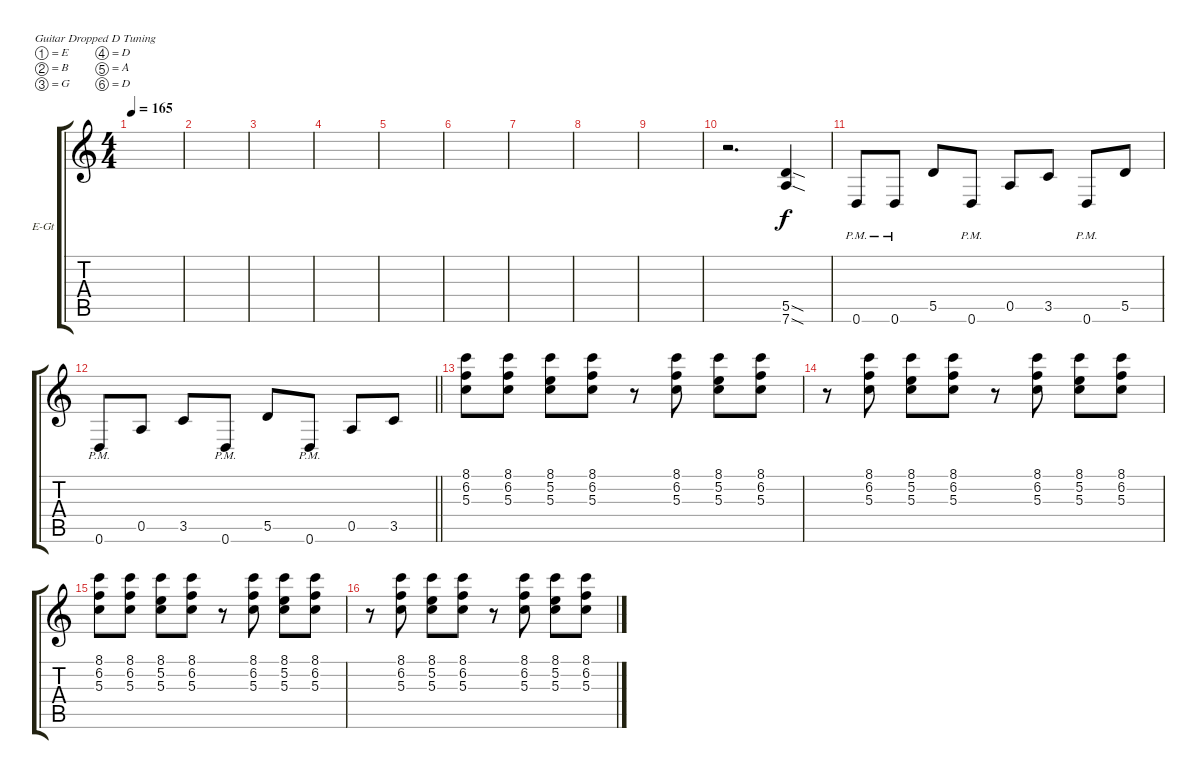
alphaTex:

\defaultSystemsLayout 4
\bracketExtendMode groupsimilarinstruments
\firstSystemTrackNameOrientation horizontal
\otherSystemsTrackNameOrientation horizontal
\track ("Electric Guitar" "E-Gt") {instrument overdrivenguitar}
\staff {score tabs}
\tuning (E4 B3 G3 D3 A2 D2)
\ts (4 4)
\tempo 165
\clef g2
\ks c
|
|
|
|
|
|
|
|
|
r.2{d} (7.6{sod} 5.5{sod}).4 |
0.6{pm}.8 0.6{pm}.8 5.5.8 0.6{pm}.8 0.5.8 3.5.8 0.6{pm}.8 5.5.8 |
\barLineRight lightlight
0.6{pm}.8 0.5.8 3.5.8 0.6{pm}.8 5.5.8 0.6{pm}.8 0.5.8 3.5.8 |
(5.3 6.2 8.1).8 (5.3 6.2 8.1).8 (5.3 5.2 8.1).8 (5.3 6.2 8.1).8 r.8 (5.3 6.2 8.1).8 (5.3 5.2 8.1).8 (5.3 6.2 8.1).8 |
r.8 (5.3 6.2 8.1).8 (5.3 5.2 8.1).8 (5.3 6.2 8.1).8 r.8 (5.3 6.2 8.1).8 (5.3 5.2 8.1).8 (5.3 6.2 8.1).8 |
(5.3 6.2 8.1).8 (5.3 6.2 8.1).8 (5.3 5.2 8.1).8 (5.3 6.2 8.1).8 r.8 (5.3 6.2 8.1).8 (5.3 5.2 8.1).8 (5.3 6.2 8.1).8 |
r.8 (5.3 6.2 8.1).8 (5.3 5.2 8.1).8 (5.3 6.2 8.1).8 r.8 (5.3 6.2 8.1).8 (5.3 5.2 8.1).8 (5.3 6.2 8.1).8
